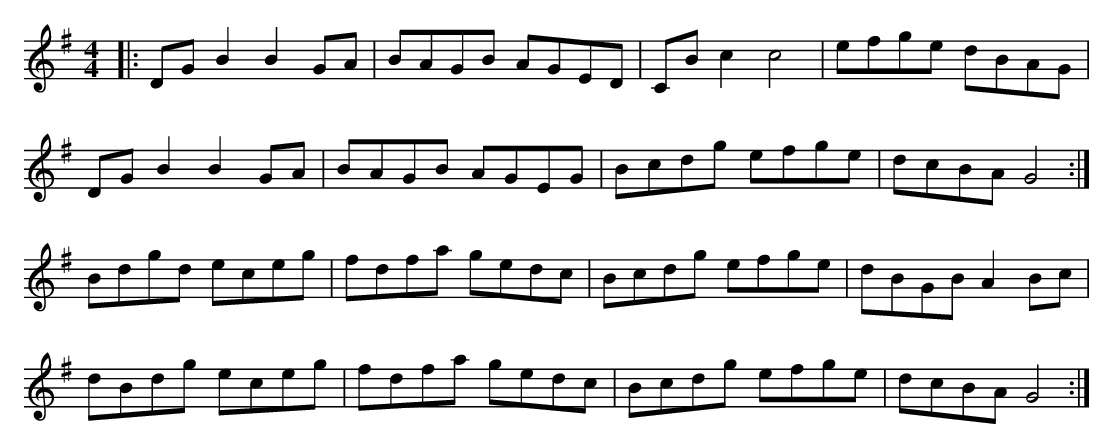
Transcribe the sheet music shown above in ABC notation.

X:1
M:4/4
K:G
|: DG B2B2 GA|BAGB AGED| CB c2 c4|efge dBAG|
 DG B2B2 GA|BAGB AGEG|Bcdg efge| dcBA G4:|
 Bdgd eceg|fdfa gedc|Bcdg efge| dBGB A2 Bc|
 dBdg eceg| fdfa gedc|Bcdg efge| dcBA G4:|
